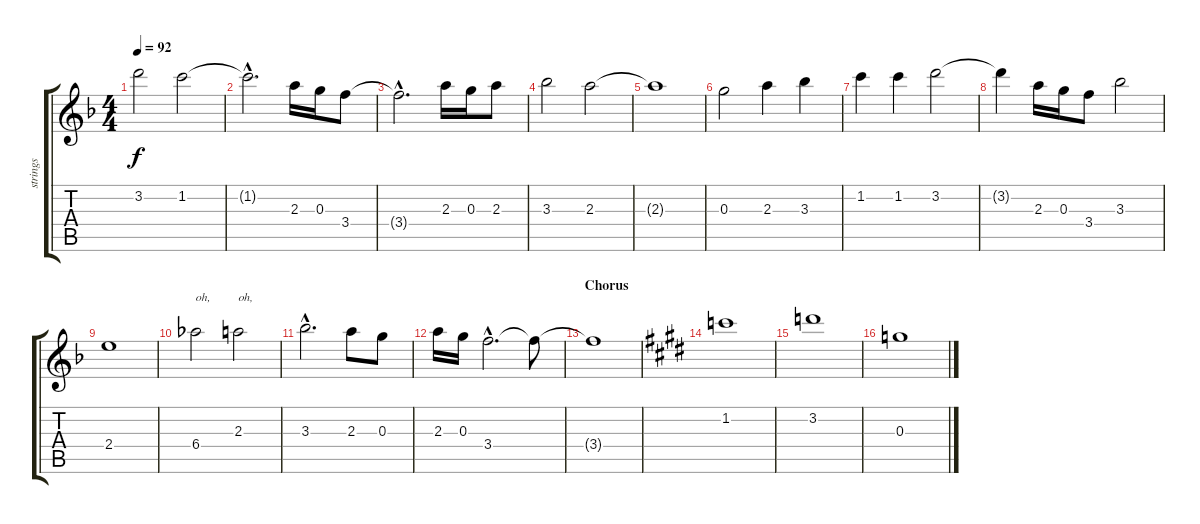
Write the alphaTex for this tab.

\track ("strings" "strings") {instrument stringensemble1}
\staff {score tabs}
\tuning (E6 B5 G5 D5 A4 E4) {hide}
\ts (4 4)
\tempo 92
\clef g2
\ks f
3.2.2{dy f} 1.2.2 |
1.2{hac t}.2{d} 2.3.16 0.3.16 3.4.8 |
3.4{hac t}.2{d} 2.3.16 0.3.16 2.3.8 |
3.3.2 2.3.2 |
2.3{t}.1 |
0.3.2 2.3.4 3.3.4 |
1.2.4 1.2.4 3.2.2 |
3.2{t}.4 2.3.16 0.3.16 3.4.8 3.3.2 |
2.4.1 |
6.4.2{txt "oh,"} 2.3.2{txt "oh,"} |
3.3{hac}.2{d} 2.3.8 0.3.8 |
2.3.16 0.3.16 3.4{hac}.2{d} 3.4{t}.8 |
\section ("" "Chorus")
3.4{t}.1 |
\ks e
1.2.1 |
3.2.1 |
0.3.1
